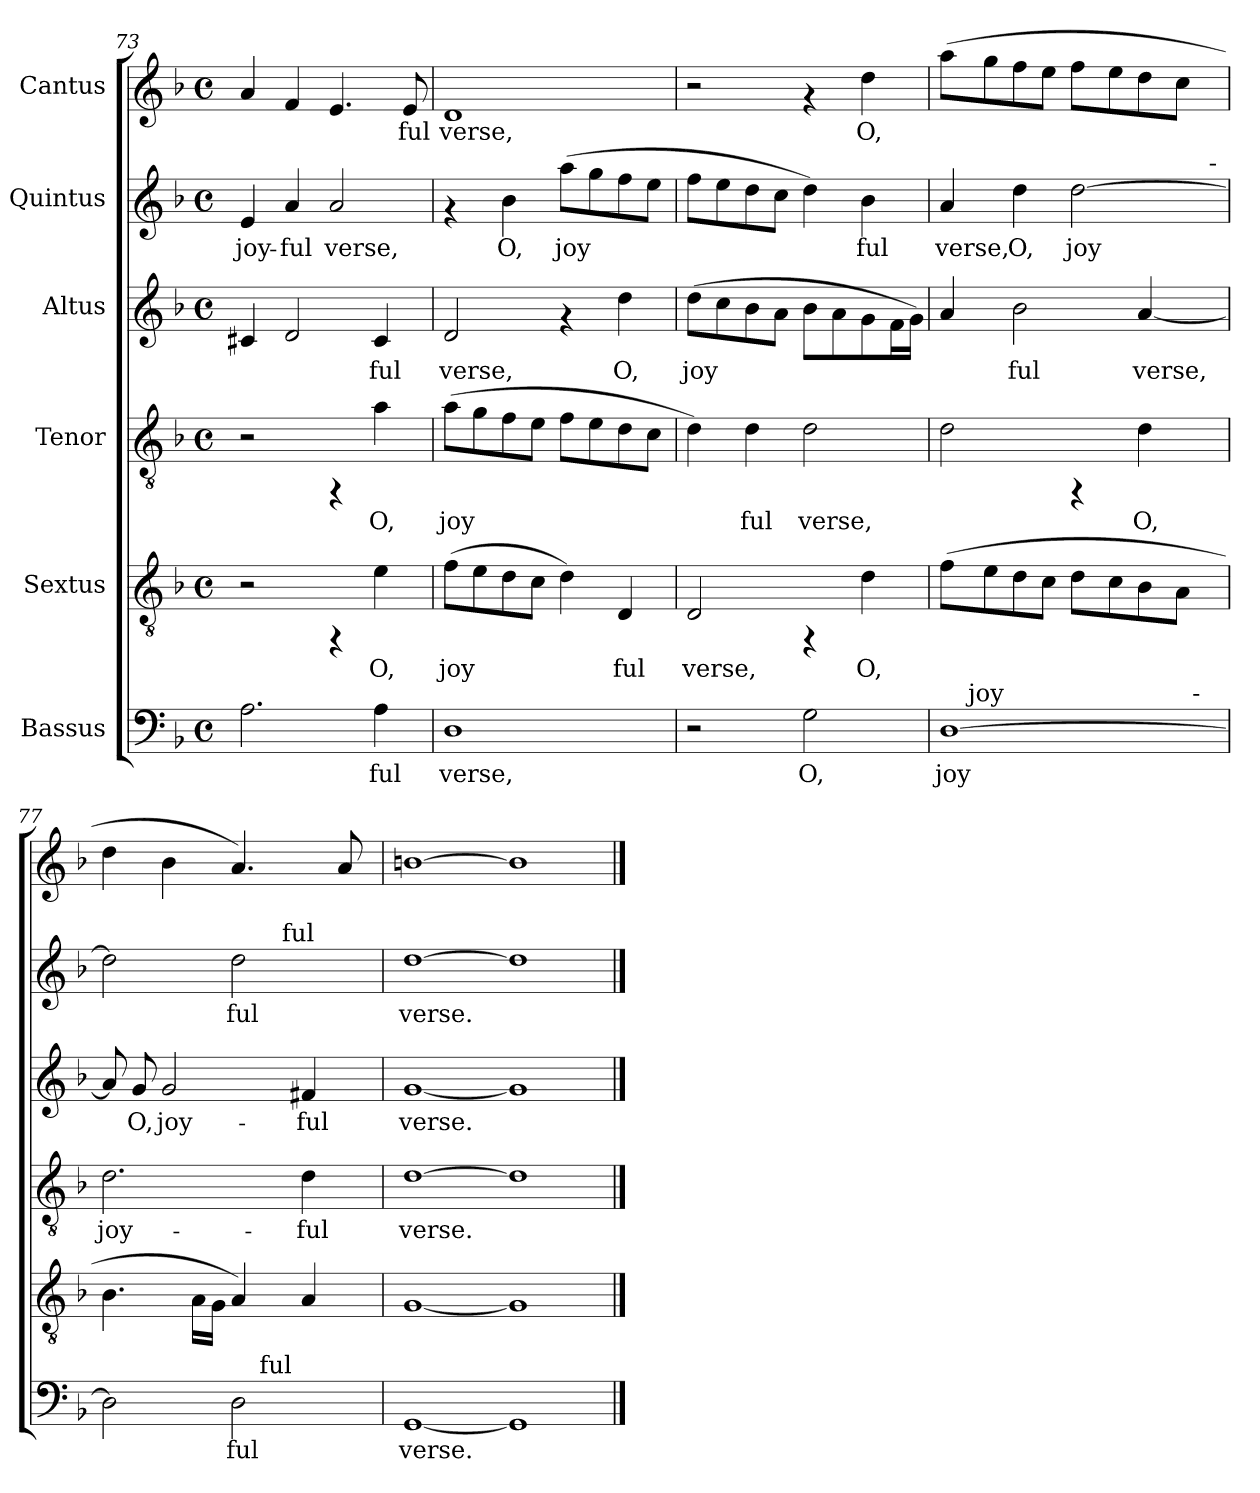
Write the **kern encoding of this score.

**kern	**text	**kern	**text	**kern	**text	**kern	**text	**kern	**text	**kern	**text
*part6	*part6	*part5	*part5	*part4	*part4	*part3	*part3	*part2	*part2	*part1	*part1
*staff6	*staff6	*staff5	*staff5	*staff4	*staff4	*staff3	*staff3	*staff2	*staff2	*staff1	*staff1
*I"Bassus	*	*I"Sextus	*	*I"Tenor	*	*I"Altus	*	*I"Quintus	*	*I"Cantus	*
*clefF4	*	*clefGv2	*	*clefGv2	*	*clefG2	*	*clefG2	*	*clefG2	*
*k[b-]	*	*k[b-]	*	*k[b-]	*	*k[b-]	*	*k[b-]	*	*k[b-]	*
*F:	*	*F:	*	*F:	*	*F:	*	*F:	*	*F:	*
*M4/4	*	*M4/4	*	*M4/4	*	*M4/4	*	*M4/4	*	*M4/4	*
*met(c)	*	*met(c)	*	*met(c)	*	*met(c)	*	*met(c)	*	*met(c)	*
=73	=73	=73	=73	=73	=73	=73	=73	=73	=73	=73	=73
!	!LO:LY:b:cj	!	!	!	!	!	!LO:LY:b	!	!LO:LY:b:cj	!	!LO:LY:b
2.A\	--	2r	.	2r	.	4c#X/	--	4e/	joy-	4a/	--
!	!	!	!	!	!	!	!LO:LY:b	!	!LO:LY:b:cj	!	!LO:LY:b
.	.	.	.	.	.	2d/	--	4a/	-ful	4f/	--
!	!	!	!	!	!	!	!	!	!LO:LY:b:cj	!	!LO:LY:b
.	.	4rFF	.	4rFF	.	.	.	2a/	verse,	4.e/	--
!	!LO:LY:b:cj	!	!LO:LY:b:cj	!	!LO:LY:b:cj	!	!LO:LY:b	!	!	!	!
4A\	-ful	4e\	O,	4a\	O,	4c#/	-ful	.	.	.	.
!	!	!	!	!	!	!	!	!	!	!	!LO:LY:b
.	.	.	.	.	.	.	.	.	.	8e/	-ful
=74	=74	=74	=74	=74	=74	=74	=74	=74	=74	=74	=74
!	!LO:LY:b:cj	!	!LO:LY:b:cj	!	!LO:LY:b:cj	!	!LO:LY:b	!	!	!	!LO:LY:b
1D	verse,	(>8f\L	joy-	(>8a\L	joy-	2d/	verse,	4rf	.	1d	verse,
!	!	!	!LO:LY:b:cj	!	!LO:LY:b:cj	!	!	!	!	!	!
.	.	8e\	--	8g\	--	.	.	.	.	.	.
!	!	!	!LO:LY:b:cj	!	!LO:LY:b:cj	!	!	!	!LO:LY:b:cj	!	!
.	.	8d\	--	8f\	--	.	.	4b-\	O,	.	.
!	!	!	!LO:LY:b:cj	!	!LO:LY:b:cj	!	!	!	!	!	!
.	.	8c\J	--	8e\J	--	.	.	.	.	.	.
!	!	!	!LO:LY:b:cj	!	!LO:LY:b:cj	!	!	!	!LO:LY:b:cj	!	!
.	.	4d\)	--	8f\L	--	4rf	.	(>8aa\L	joy-	.	.
!	!	!	!	!	!LO:LY:b:cj	!	!	!	!LO:LY:b:cj	!	!
.	.	.	.	8e\	--	.	.	8gg\	--	.	.
!	!	!	!LO:LY:b:cj	!	!LO:LY:b:cj	!	!LO:LY:b	!	!LO:LY:b:cj	!	!
.	.	4D/	-ful	8d\	--	4dd\	O,	8ff\	--	.	.
!	!	!	!	!	!LO:LY:b:cj	!	!	!	!LO:LY:b:cj	!	!
.	.	.	.	8c\J	--	.	.	8ee\J	--	.	.
=75	=75	=75	=75	=75	=75	=75	=75	=75	=75	=75	=75
!	!	!	!LO:LY:b:cj	!	!LO:LY:b:cj	!	!LO:LY:b	!	!LO:LY:b:cj	!	!
2r	.	2D/	verse,	4d\)	--	(>8dd\L	joy-	8ff\L	--	2r	.
!	!	!	!	!	!	!	!LO:LY:b	!	!LO:LY:b:cj	!	!
.	.	.	.	.	.	8cc\	--	8ee\	--	.	.
!	!	!	!	!	!LO:LY:b:cj	!	!LO:LY:b	!	!LO:LY:b:cj	!	!
.	.	.	.	4d\	-ful	8b-\	--	8dd\	--	.	.
!	!	!	!	!	!	!	!LO:LY:b	!	!LO:LY:b:cj	!	!
.	.	.	.	.	.	8a\J	--	8cc\J	--	.	.
!	!LO:LY:b:cj	!	!	!	!LO:LY:b:cj	!	!LO:LY:b	!	!LO:LY:b:cj	!	!
2G\	O,	4rFF	.	2d\	verse,	8b-\L	--	4dd\)	--	4rf	.
!	!	!	!	!	!	!	!LO:LY:b	!	!	!	!
.	.	.	.	.	.	8a\	--	.	.	.	.
!	!	!	!LO:LY:b:cj	!	!	!	!LO:LY:b	!	!LO:LY:b:cj	!	!LO:LY:b
.	.	4d\	O,	.	.	8g\	--	4b-\	-ful	4dd\	O,
!	!	!	!	!	!	!	!LO:LY:b	!	!	!	!
.	.	.	.	.	.	16f\	--	.	.	.	.
!	!	!	!	!	!	!	!LO:LY:b	!	!	!	!
.	.	.	.	.	.	16g\J)	--	.	.	.	.
!!LO:PB:g=z
=76	=76	=76	=76	=76	=76	=76	=76	=76	=76	=76	=76
!	!	!	!	!	!	!	!	!LO:TX:a:t=joy	!	!	!
!	!LO:LY:b:cj	!	!LO:LY:b:cj	!	!LO:LY:b:cj	!	!LO:LY:b	!	!LO:LY:b:cj	!	!LO:LY:b
*^	*	*	*	*	*	*	*	*^	*	*	*
*	*^	*	*	*	*	*	*	*	*	*	*	*	*
[>1D	16ryy	2ryy	joy-	(>8f\L	.	2d\	.	4a/	--	4a/	2ryy	verse,	(>8aa\L	.
.	64ryy	.	.	.	.	.	.	.	.	.	.	.	.	.
!	!LO:TX:a:t=joy	!	!	!	!	!	!	!	!	!	!	!	!	!
.	2ryy	.	.	.	.	.	.	.	.	.	.	.	.	.
!	!	!	!	!	!LO:LY:b:cj	!	!	!	!	!	!	!	!	!LO:LY:b
.	.	.	.	8e\	.	.	.	.	.	.	.	.	8gg\	.
!	!	!	!	!	!LO:LY:b:cj	!	!	!	!LO:LY:b	!	!	!LO:LY:b:cj	!	!LO:LY:b
.	.	.	.	8d\	.	.	.	2b-\	-ful	4dd\	.	O,	8ff\	.
!	!	!	!	!	!LO:LY:b:cj	!	!	!	!	!	!	!	!	!LO:LY:b
.	.	.	.	8c\J	.	.	.	.	.	.	.	.	8ee\J	.
!	!	!	!	!	!LO:LY:b:cj	!	!	!	!	!	!	!LO:LY:b:cj	!	!LO:LY:b
.	.	4ryy	.	8d\L	.	4rFF	.	.	.	[>2dd\	4ryy	joy-	8ff\L	.
.	4ryy	.	.	.	.	.	.	.	.	.	.	.	.	.
!	!	!	!	!	!LO:LY:b:cj	!	!	!	!	!	!	!	!	!LO:LY:b
.	.	.	.	8c\	.	.	.	.	.	.	.	.	8ee\	.
!	!	!	!	!	!LO:LY:b:cj	!	!LO:LY:b:cj	!	!LO:LY:b	!	!	!	!	!LO:LY:b
.	.	8ryy	.	8B-\	.	4d\	O,	[<4a/	verse,	.	8ryy	.	8dd\	.
.	8ryy	.	.	.	.	.	.	.	.	.	.	.	.	.
!	!	!	!	!	!LO:LY:b:cj	!	!	!	!	!	!	!	!	!LO:LY:b
.	.	32.ryy	.	8A\J	.	.	.	.	.	.	16ryy	.	8cc\J	.
!	!	!LO:TX:a:t=-	!	!	!	!	!	!	!	!	!	!	!	!
.	.	16ryy	.	.	.	.	.	.	.	.	.	.	.	.
.	.	.	.	.	.	.	.	.	.	.	64ryy	.	.	.
!	!	!	!	!	!	!	!	!	!	!	!LO:TX:a:t=-	!	!	!
.	32.ryy	.	.	.	.	.	.	.	.	.	32.ryy	.	.	.
.	.	64ryy	.	.	.	.	.	.	.	.	.	.	.	.
=77	=77	=77	=77	=77	=77	=77	=77	=77	=77	=77	=77	=77	=77	=77
!	!	!	!LO:LY:b:cj	!	!LO:LY:b:cj	!	!LO:LY:b:cj	!	!LO:LY:b	!	!	!LO:LY:b:cj	!	!LO:LY:b
*	*v	*v	*	*	*	*	*	*	*	*	*	*	*	*
2D\]	2ryy	--	4.B-\	.	2.d\	joy-	8a/]	.	2dd\]	2ryy	--	4dd\	.
!	!	!	!	!	!	!	!	!LO:LY:b	!	!	!	!	!
.	.	.	.	.	.	.	8g/	O,	.	.	.	.	.
!	!	!	!	!	!	!	!	!LO:LY:b	!	!	!	!	!LO:LY:b
.	.	.	.	.	.	.	2g/	joy-	.	.	.	4b-\	.
!	!	!	!	!LO:LY:b:cj	!	!	!	!	!	!	!	!	!
.	.	.	16A\L	.	.	.	.	.	.	.	.	.	.
!	!	!	!	!LO:LY:b:cj	!	!	!	!	!	!	!	!	!
.	.	.	16G\J	.	.	.	.	.	.	.	.	.	.
!	!	!LO:LY:b:cj	!	!LO:LY:b:cj	!	!	!	!	!	!	!LO:LY:b:cj	!	!LO:LY:b
2D\	16..ryy	-ful	4A/)	.	.	.	.	.	2dd\	8.ryy	-ful	4.a/)	.
!	!LO:TX:a:t=ful	!	!	!	!	!	!	!	!	!	!	!	!
.	4ryy	.	.	.	.	.	.	.	.	.	.	.	.
!	!	!	!	!	!	!	!	!	!	!LO:TX:a:t=ful	!	!	!
.	.	.	.	.	.	.	.	.	.	4ryy	.	.	.
!	!	!	!	!LO:LY:b:cj	!	!LO:LY:b:cj	!	!LO:LY:b	!	!	!	!	!
.	.	.	4A/	.	4d\	-ful	4f#X/	-ful	.	.	.	.	.
.	8ryy	.	.	.	.	.	.	.	.	.	.	.	.
!	!	!	!	!	!	!	!	!	!	!	!	!	!LO:LY:b
.	.	.	.	.	.	.	.	.	.	.	.	8a/	.
.	.	.	.	.	.	.	.	.	.	16ryy	.	.	.
.	64ryy	.	.	.	.	.	.	.	.	.	.	.	.
=78	=78	=78	=78	=78	=78	=78	=78	=78	=78	=78	=78	=78	=78
!	!	!	!	!	!	!	!	!	!LO:TX:a:t=verse.	!	!	!	!
!LO:TX:a:t=verse.	!	!	!	!	!	!	!	!	!	!	!	!	!
!	!	!LO:LY:b:cj	!	!LO:LY:b:cj	!	!LO:LY:b:cj	!	!LO:LY:b	!	!	!LO:LY:b:cj	!	!LO:LY:b
*v	*v	*	*	*	*	*	*	*	*v	*v	*	*	*
[<1GG	verse.	[<1G	.	[>1d	verse.	[<1g	verse.	[>1dd	verse.	[>1bn	.
!	!LO:LY:b:cj	!	!LO:LY:b:cj	!	!LO:LY:b:cj	!	!LO:LY:b	!	!LO:LY:b:cj	!	!LO:LY:b
1GG]	.	1G]	.	1d]	.	1g]	.	1dd]	.	1b]	.
==	==	==	==	==	==	==	==	==	==	==	==
*-	*-	*-	*-	*-	*-	*-	*-	*-	*-	*-	*-
